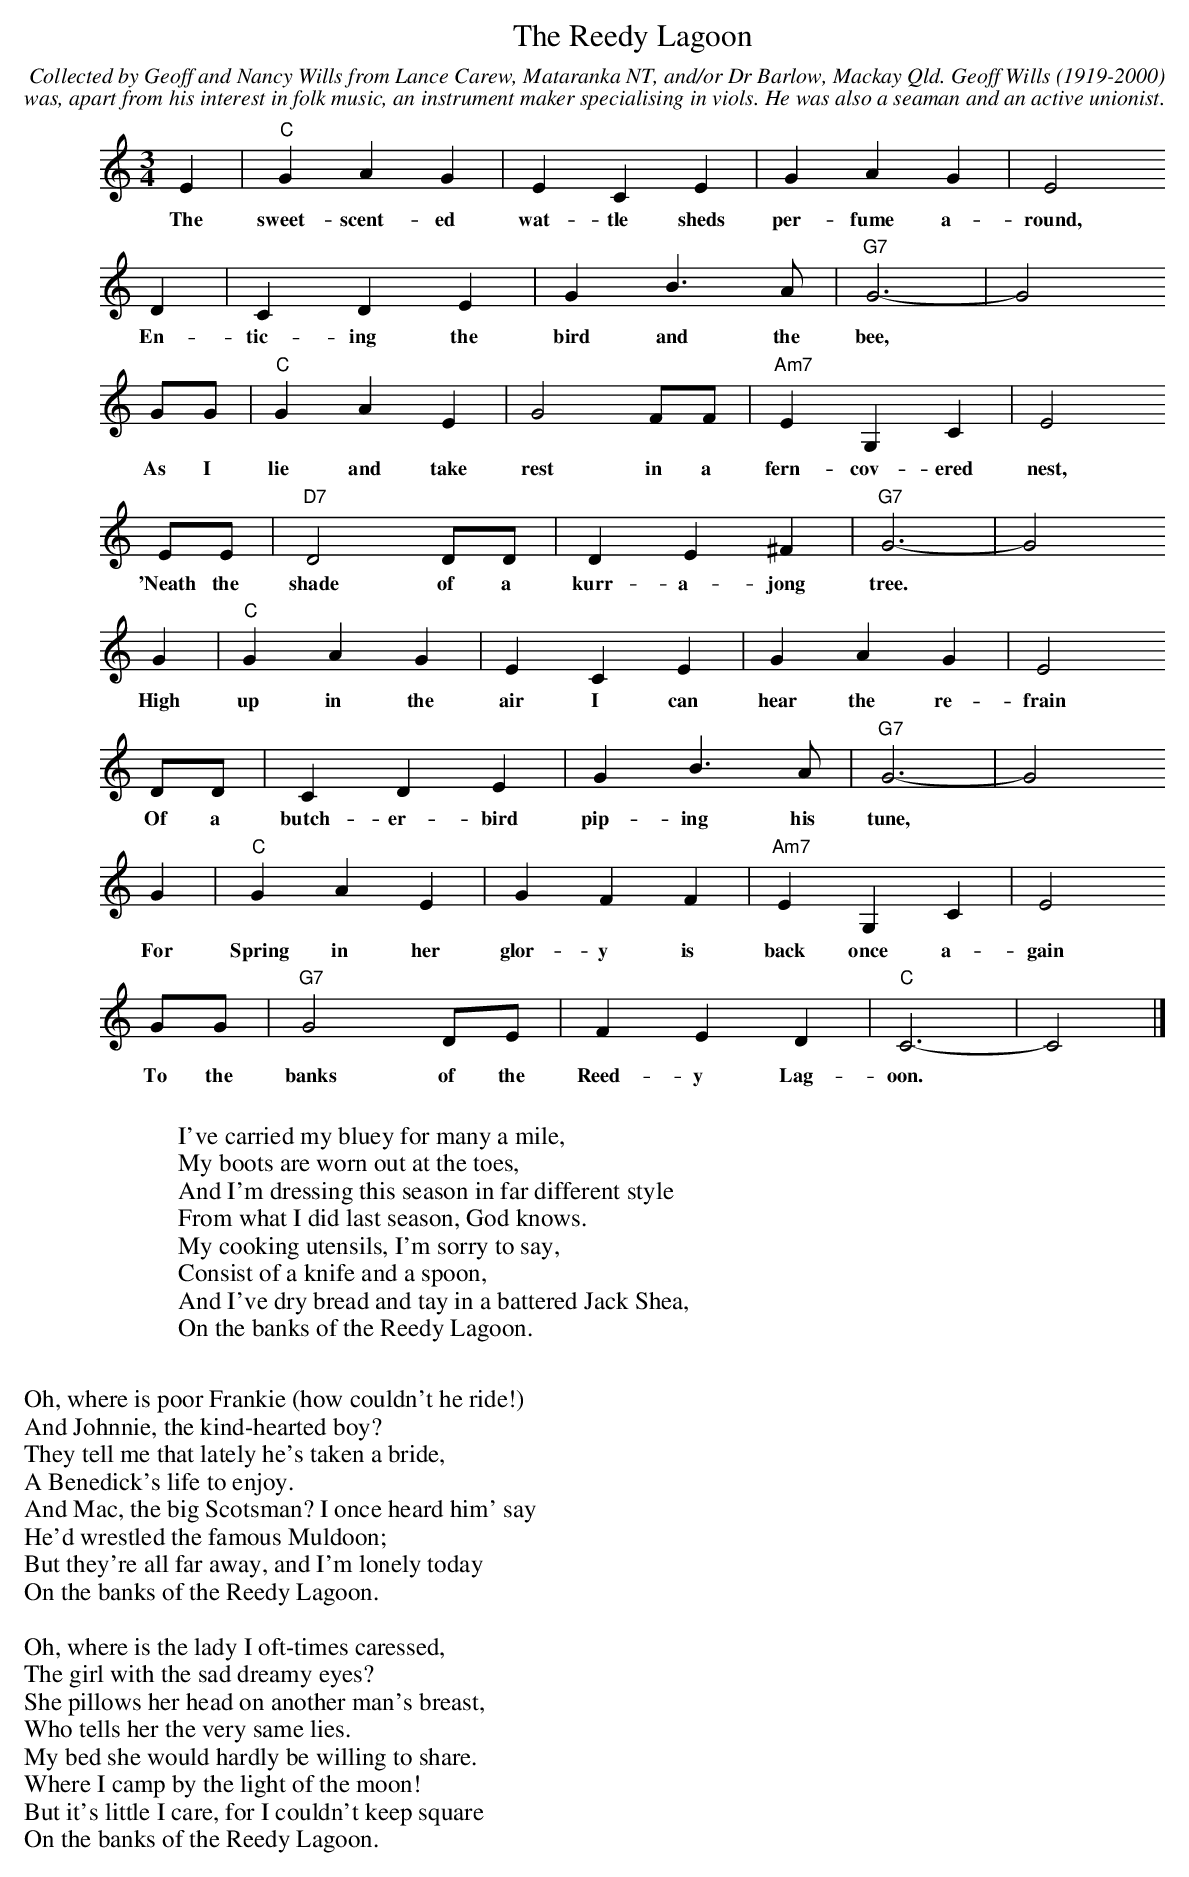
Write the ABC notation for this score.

X:1
T:Reedy Lagoon, The
C:Collected by Geoff and Nancy Wills from Lance Carew, Mataranka NT, and/or Dr Barlow, Mackay Qld. Geoff Wills (1919-2000)
C:was, apart from his interest in folk music, an instrument maker specialising in viols. He was also a seaman and an active unionist.
M:3/4
L:1/4
K:C
E|"C"GAG|ECE|GAG|E2
w:The sweet-scent-ed wat-tle sheds per-fume a-round,
D|CDE|GB>A|"G7"G3-|G2
w:En-tic-ing the bird and the bee,*
G/G/|"C"GAE|G2 F/F/|"Am7"EG,C|E2
w:As I lie and take rest in a fern-cov-ered nest,
E/E/|"D7"D2D/D/|DE^F|"G7"G3-|G2
w:'Neath the shade of a kurr-a-jong tree.*
G|"C"GAG|ECE|GAG|E2
w:High up in the air I can hear the re-frain
D/D/|CDE|GB>A|"G7"G3-|G2
w:Of a butch-er-bird pip-ing his tune,*
G|"C"GAE|G FF|"Am7"EG,C|E2
w:For Spring in her glor-y is back once a-gain
G/G/|"G7"G2D/E/|FED|"C"C3-|C2|]
w:To the banks of the Reed-y Lag-oon.
W:
W:I've carried my bluey for many a mile,
W:My boots are worn out at the toes,
W:And I'm dressing this season in far different style
W:From what I did last season, God knows.
W:My cooking utensils, I'm sorry to say,
W:Consist of a knife and a spoon,
W:And I've dry bread and tay in a battered Jack Shea,
W:On the banks of the Reedy Lagoon.
W:
W:Oh, where is poor Frankie (how couldn't he ride!)
W:And Johnnie, the kind-hearted boy?
W:They tell me that lately he's taken a bride,
W:A Benedick's life to enjoy.
W:And Mac, the big Scotsman? I once heard him' say
W:He'd wrestled the famous Muldoon;
W:But they're all far away, and I'm lonely today
W:On the banks of the Reedy Lagoon.
W:
W:Oh, where is the lady I oft-times caressed,
W:The girl with the sad dreamy eyes?
W:She pillows her head on another man's breast,
W:Who tells her the very same lies.
W:My bed she would hardly be willing to share.
W:Where I camp by the light of the moon!
W:But it's little I care, for I couldn't keep square
W:On the banks of the Reedy Lagoon.
